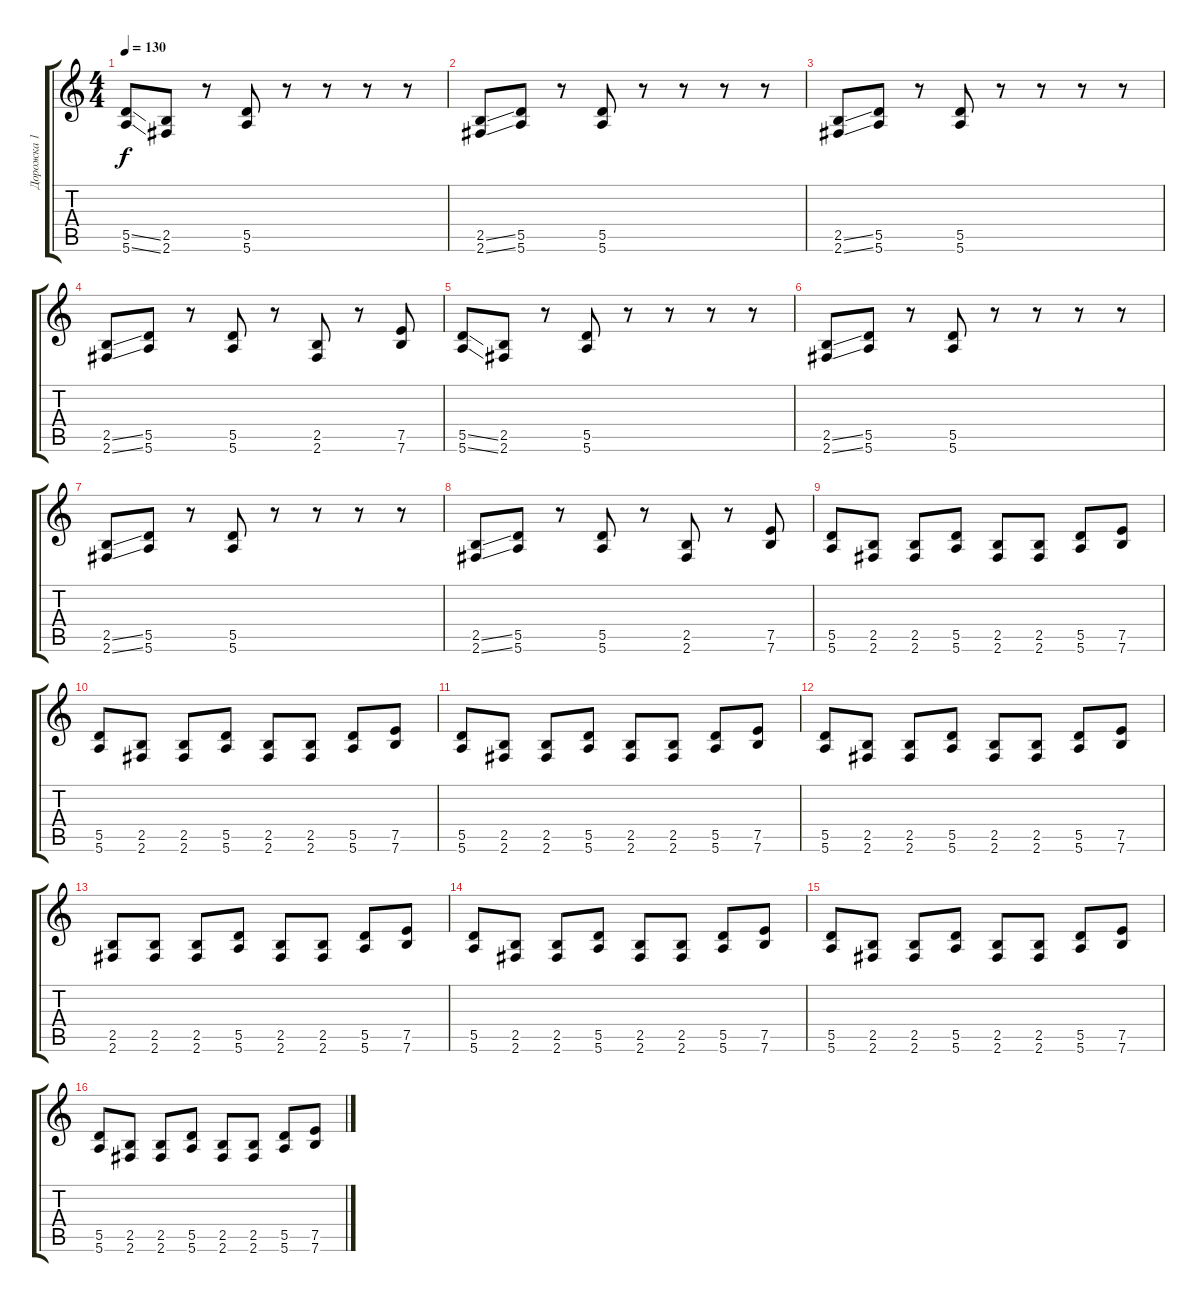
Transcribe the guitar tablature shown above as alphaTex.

\track ("Дорожка 1" "Дорожка 1") {instrument distortionguitar}
\staff {score tabs}
\tuning (E4 B3 G3 D3 A2 E2) {hide}
\ts (4 4)
\tempo 130
\clef g2
\ks c
(5.5{ss} 5.6{ss}).8{dy f} (2.5 2.6).8 r.8 (5.5 5.6).8 r.8 r.8 r.8 r.8 |
(2.5{ss} 2.6{ss}).8 (5.5 5.6).8 r.8 (5.5 5.6).8 r.8 r.8 r.8 r.8 |
(2.5{ss} 2.6{ss}).8 (5.5 5.6).8 r.8 (5.5 5.6).8 r.8 r.8 r.8 r.8 |
(2.5{ss} 2.6{ss}).8 (5.5 5.6).8 r.8 (5.5 5.6).8 r.8 (2.5 2.6).8 r.8 (7.5 7.6).8 |
(5.5{ss} 5.6{ss}).8 (2.5 2.6).8 r.8 (5.5 5.6).8 r.8 r.8 r.8 r.8 |
(2.5{ss} 2.6{ss}).8 (5.5 5.6).8 r.8 (5.5 5.6).8 r.8 r.8 r.8 r.8 |
(2.5{ss} 2.6{ss}).8 (5.5 5.6).8 r.8 (5.5 5.6).8 r.8 r.8 r.8 r.8 |
(2.5{ss} 2.6{ss}).8 (5.5 5.6).8 r.8 (5.5 5.6).8 r.8 (2.5 2.6).8 r.8 (7.5 7.6).8 |
(5.5 5.6).8 (2.5 2.6).8 (2.5 2.6).8 (5.5 5.6).8 (2.5 2.6).8 (2.5 2.6).8 (5.5 5.6).8 (7.5 7.6).8 |
(5.5 5.6).8 (2.5 2.6).8 (2.5 2.6).8 (5.5 5.6).8 (2.5 2.6).8 (2.5 2.6).8 (5.5 5.6).8 (7.5 7.6).8 |
(5.5 5.6).8 (2.5 2.6).8 (2.5 2.6).8 (5.5 5.6).8 (2.5 2.6).8 (2.5 2.6).8 (5.5 5.6).8 (7.5 7.6).8 |
(5.5 5.6).8 (2.5 2.6).8 (2.5 2.6).8 (5.5 5.6).8 (2.5 2.6).8 (2.5 2.6).8 (5.5 5.6).8 (7.5 7.6).8 |
(2.5 2.6).8 (2.5 2.6).8 (2.5 2.6).8 (5.5 5.6).8 (2.5 2.6).8 (2.5 2.6).8 (5.5 5.6).8 (7.5 7.6).8 |
(5.5 5.6).8 (2.5 2.6).8 (2.5 2.6).8 (5.5 5.6).8 (2.5 2.6).8 (2.5 2.6).8 (5.5 5.6).8 (7.5 7.6).8 |
(5.5 5.6).8 (2.5 2.6).8 (2.5 2.6).8 (5.5 5.6).8 (2.5 2.6).8 (2.5 2.6).8 (5.5 5.6).8 (7.5 7.6).8 |
(5.5 5.6).8 (2.5 2.6).8 (2.5 2.6).8 (5.5 5.6).8 (2.5 2.6).8 (2.5 2.6).8 (5.5 5.6).8 (7.5 7.6).8
